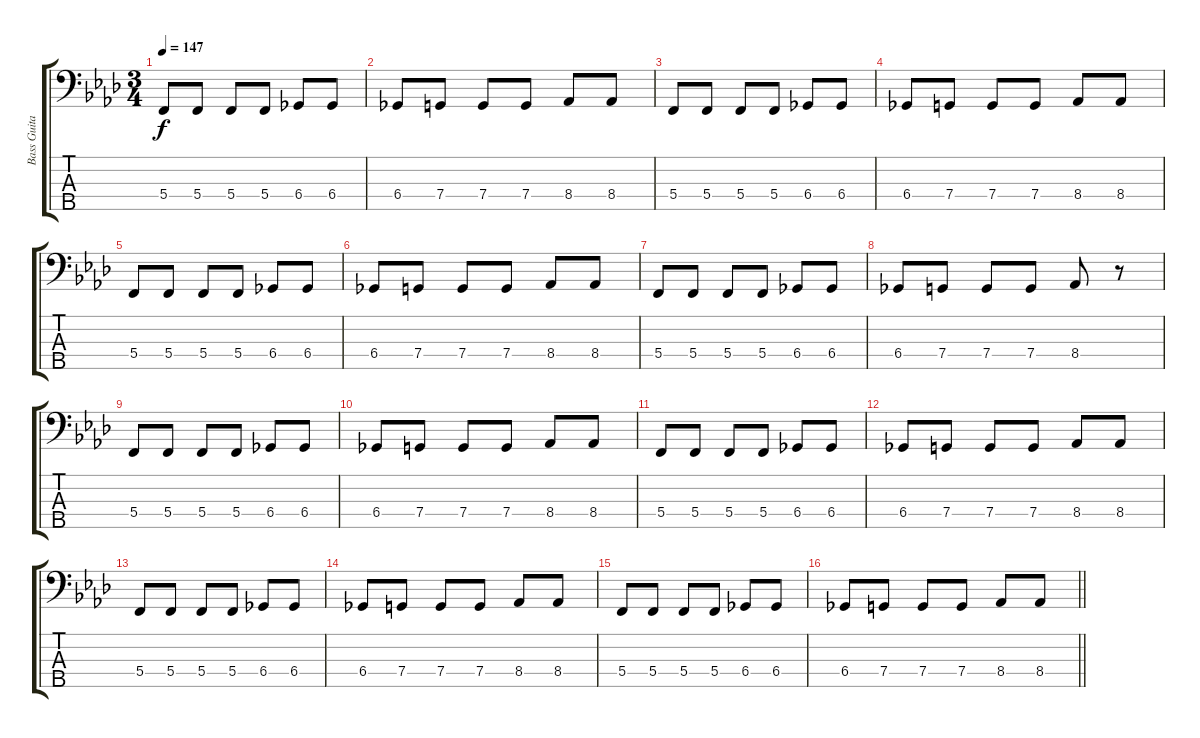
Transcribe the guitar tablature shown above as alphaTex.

\track ("Bass Guitar" "Bass Guita") {instrument electricbassfinger}
\staff {score tabs}
\tuning (F2 C2 G1 C1 A0) {hide}
\ts (3 4)
\tempo 147
\clef f4
\ks ab
5.4.8{dy f} 5.4.8 5.4.8 5.4.8 6.4.8 6.4.8 |
6.4.8 7.4.8 7.4.8 7.4.8 8.4.8 8.4.8 |
5.4.8 5.4.8 5.4.8 5.4.8 6.4.8 6.4.8 |
6.4.8 7.4.8 7.4.8 7.4.8 8.4.8 8.4.8 |
5.4.8 5.4.8 5.4.8 5.4.8 6.4.8 6.4.8 |
6.4.8 7.4.8 7.4.8 7.4.8 8.4.8 8.4.8 |
5.4.8 5.4.8 5.4.8 5.4.8 6.4.8 6.4.8 |
6.4.8 7.4.8 7.4.8 7.4.8 8.4.8 r.8 |
5.4.8 5.4.8 5.4.8 5.4.8 6.4.8 6.4.8 |
6.4.8 7.4.8 7.4.8 7.4.8 8.4.8 8.4.8 |
5.4.8 5.4.8 5.4.8 5.4.8 6.4.8 6.4.8 |
6.4.8 7.4.8 7.4.8 7.4.8 8.4.8 8.4.8 |
5.4.8 5.4.8 5.4.8 5.4.8 6.4.8 6.4.8 |
6.4.8 7.4.8 7.4.8 7.4.8 8.4.8 8.4.8 |
5.4.8 5.4.8 5.4.8 5.4.8 6.4.8 6.4.8 |
\barLineRight lightlight
6.4.8 7.4.8 7.4.8 7.4.8 8.4.8 8.4.8
